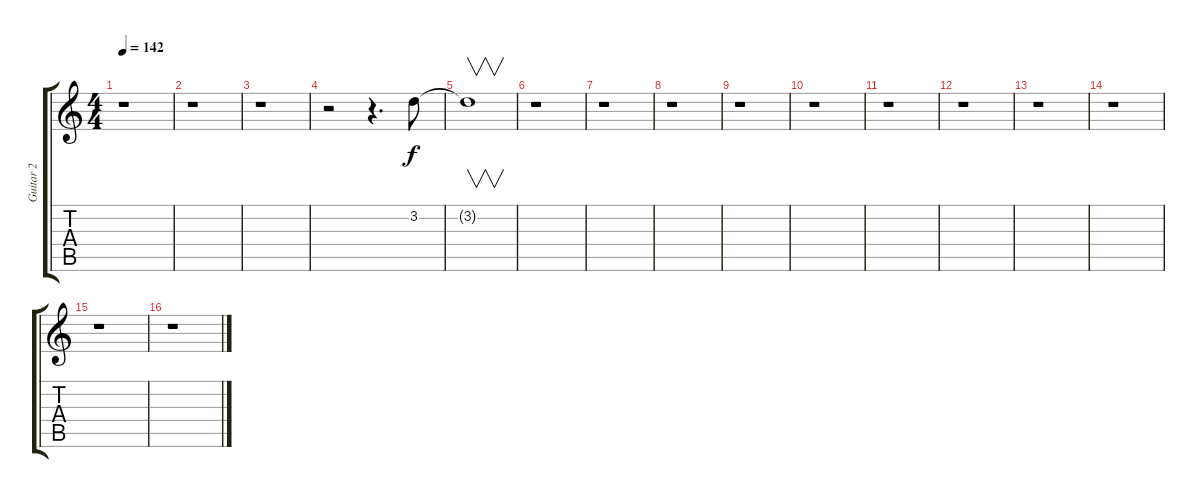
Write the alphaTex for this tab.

\track ("Guitar 2" "Guitar 2") {instrument overdrivenguitar}
\staff {score tabs}
\tuning (E4 B3 G3 D3 A2 E2) {hide}
\ts (4 4)
\tempo 142
\clef g2
\ks c
r.1{dy f} |
r.1 |
r.1 |
r.2 r.4{d} 3.2.8{instrument electricguitarclean} |
3.2{t}.1{v} |
r.1 |
r.1 |
r.1 |
r.1 |
r.1 |
r.1 |
r.1 |
r.1 |
r.1 |
r.1 |
r.1
